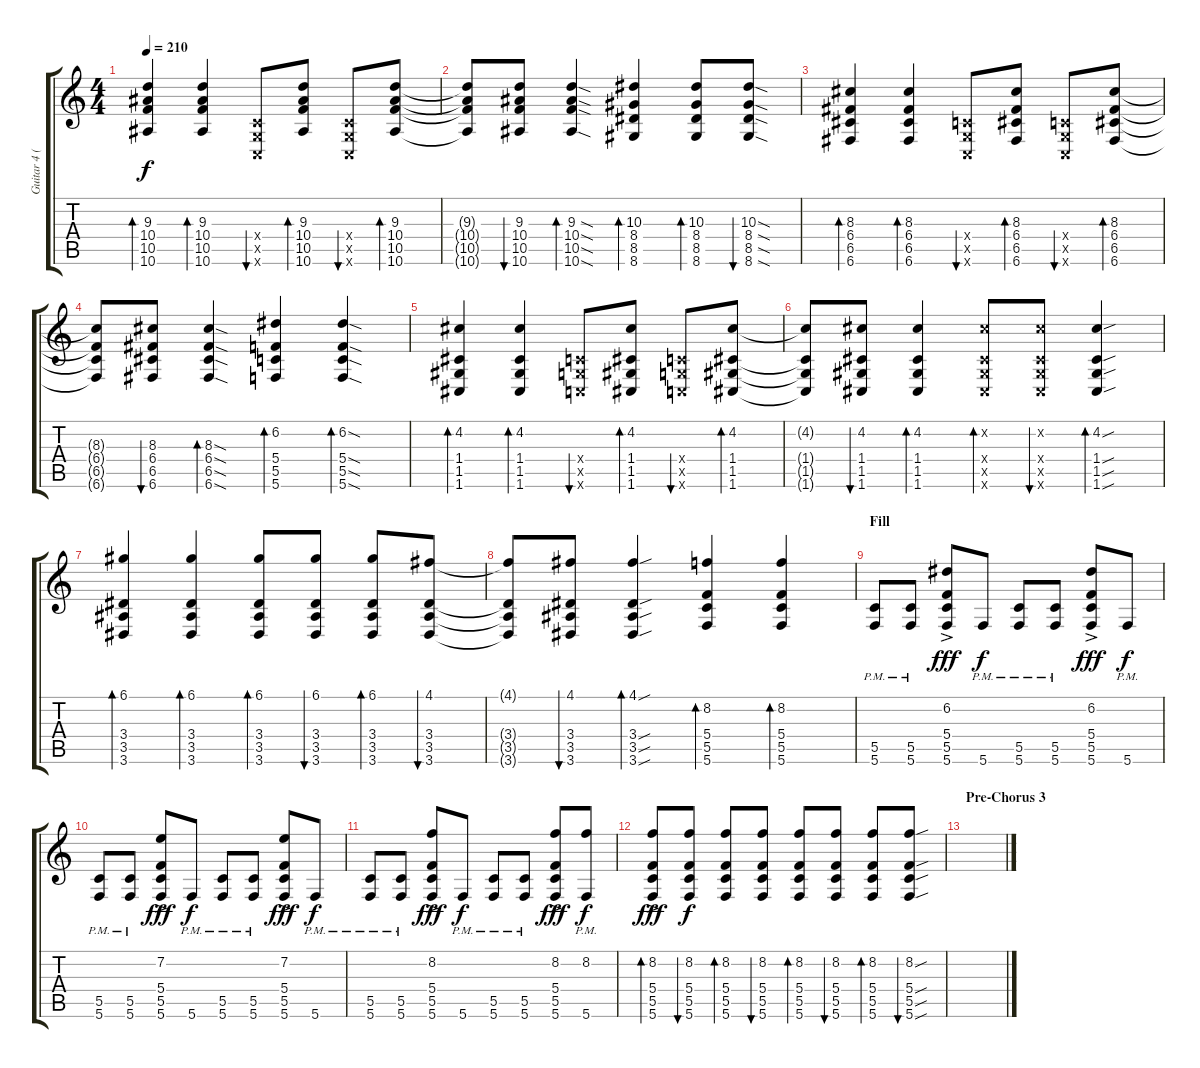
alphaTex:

\track ("Guitar 4 (distortion)" "Guitar 4 (") {instrument distortionguitar}
\staff {score tabs}
\tuning (D4 A3 F3 C3 G2 C2) {hide}
\ts (4 4)
\tempo 210
\clef g2
\ks c
(9.3 10.4 10.5 10.6).4{bd 60 dy f} (9.3 10.4 10.5 10.6).4{bd 60} (0.4{x} 0.5{x} 0.6{x}).8{bu 60} (9.3 10.4 10.5 10.6).8{bd 60} (0.4{x} 0.5{x} 0.6{x}).8{bu 60} (9.3 10.4 10.5 10.6).8{bd 60} |
(9.3{t} 10.4{t} 10.5{t} 10.6{t}).8 (9.3 10.4 10.5 10.6).8{bu 60} (9.3{sod} 10.4{sod} 10.5{sod} 10.6{sod}).4{bd 60} (10.3 8.4 8.5 8.6).4{bd 60} (10.3 8.4 8.5 8.6).8{bd 60} (10.3{sod} 8.4{sod} 8.5{sod} 8.6{sod}).8{bu 60} |
(8.3 6.4 6.5 6.6).4{bd 60} (8.3 6.4 6.5 6.6).4{bd 60} (0.4{x} 0.5{x} 0.6{x}).8{bu 60} (8.3 6.4 6.5 6.6).8{bd 60} (0.4{x} 0.5{x} 0.6{x}).8{bu 60} (8.3 6.4 6.5 6.6).8{bd 60} |
(8.3{t} 6.4{t} 6.5{t} 6.6{t}).8 (8.3 6.4 6.5 6.6).8{bu 60} (8.3{sod} 6.4{sod} 6.5{sod} 6.6{sod}).4{bd 60} (6.2 5.4 5.5 5.6).4{bd 60} (6.2{sod} 5.4{sod} 5.5{sod} 5.6{sod}).4{bd 60} |
(4.2 1.4 1.5 1.6).4{bd 60} (4.2 1.4 1.5 1.6).4{bd 60} (0.4{x} 0.5{x} 0.6{x}).8{bu 60} (4.2 1.4 1.5 1.6).8{bd 60} (0.4{x} 0.5{x} 0.6{x}).8{bu 60} (4.2 1.4 1.5 1.6).8{bd 60} |
(4.2{t} 1.4{t} 1.5{t} 1.6{t}).8 (4.2 1.4 1.5 1.6).8{bu 60} (4.2 1.4 1.5 1.6).4{bd 60} (4.2{x} 1.4{x} 1.5{x} 1.6{x}).8{bd 60} (4.2{x} 1.4{x} 1.5{x} 1.6{x}).8{bu 60} (4.2{sou} 1.4{sou} 1.5{sou} 1.6{sou}).4{bd 60} |
(6.1 3.4 3.5 3.6).4{bd 60} (6.1 3.4 3.5 3.6).4{bd 60} (6.1 3.4 3.5 3.6).8{bd 60} (6.1 3.4 3.5 3.6).8{bu 60} (6.1 3.4 3.5 3.6).8{bd 60} (4.1 3.4 3.5 3.6).8{bu 60} |
(4.1{t} 3.4{t} 3.5{t} 3.6{t}).8 (4.1 3.4 3.5 3.6).8{bu 60} (4.1{sou} 3.4{sou} 3.5{sou} 3.6{sou}).4{bd 120} (8.2 5.4 5.5 5.6).4{bd 60} (8.2 5.4 5.5 5.6).4{bd 60} |
\section ("" "Fill")
(5.5{pm} 5.6{pm}).8 (5.5{pm} 5.6{pm}).8 (6.2 5.4 5.5 5.6{ac}).8{dy fff} 5.6{pm}.8{dy f} (5.5{pm} 5.6{pm}).8 (5.5{pm} 5.6{pm}).8 (6.2 5.4 5.5 5.6{ac}).8{dy fff} 5.6{pm}.8{dy f} |
(5.5{pm} 5.6{pm}).8 (5.5{pm} 5.6{pm}).8 (7.2 5.4 5.5 5.6{ac}).8{dy fff} 5.6{pm}.8{dy f} (5.5{pm} 5.6{pm}).8 (5.5{pm} 5.6{pm}).8 (7.2 5.4 5.5 5.6{ac}).8{dy fff} 5.6{pm}.8{dy f} |
(5.5{pm} 5.6{pm}).8 (5.5{pm} 5.6{pm}).8 (8.2 5.4 5.5 5.6{ac}).8{dy fff} 5.6{pm}.8{dy f} (5.5{pm} 5.6{pm}).8 (5.5{pm} 5.6{pm}).8 (8.2 5.4 5.5 5.6{ac}).8{dy fff} (8.2{pm} 5.6{pm}).8{dy f} |
(8.2 5.4 5.5 5.6{ac}).8{bd 120 dy fff} (8.2 5.4 5.5 5.6).8{bu 120 dy f} (8.2 5.4 5.5 5.6).8{bd 120} (8.2 5.4 5.5 5.6).8{bu 120} (8.2 5.4 5.5 5.6).8{bd 120} (8.2 5.4 5.5 5.6).8{bu 120} (8.2 5.4 5.5 5.6).8{bd 120} (8.2{sou} 5.4{sou} 5.5{sou} 5.6{sou}).8{bu 120} |
\section ("" "Pre-Chorus 3")
